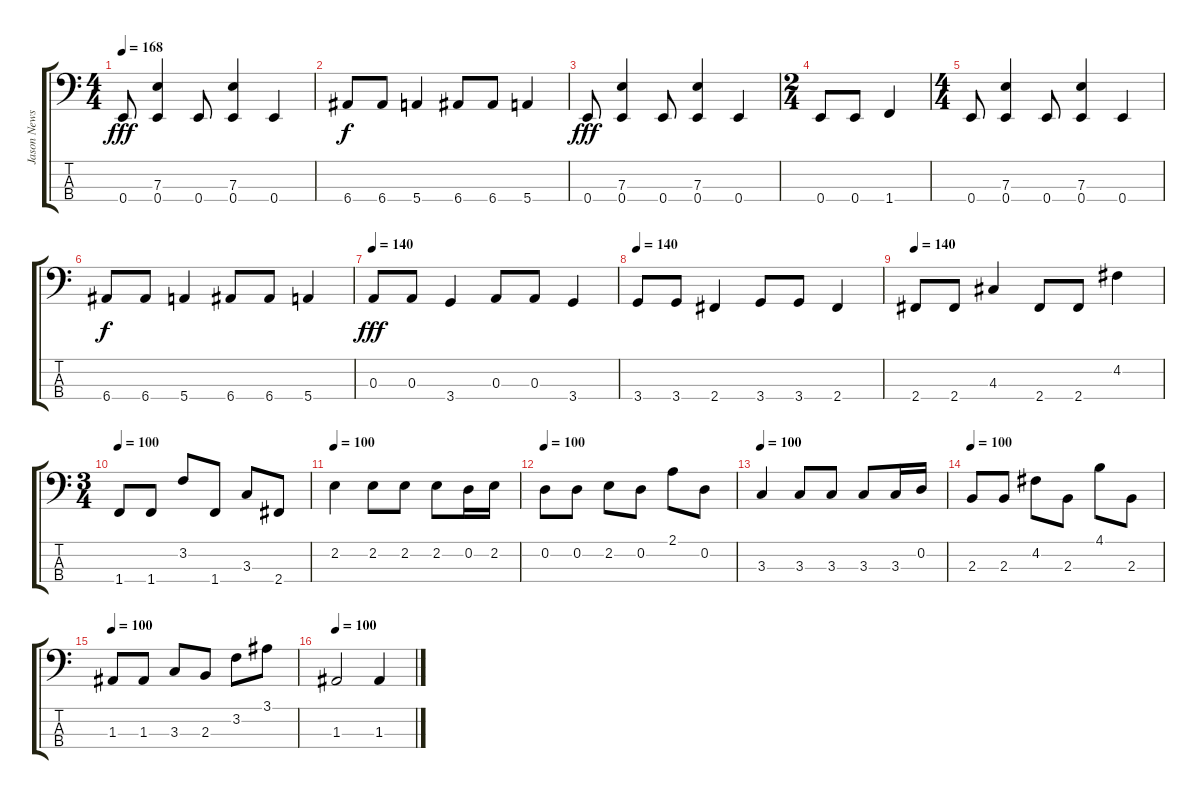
\track ("Jason Newsted/Cliff Burton Bass" "Jason News") {instrument electricbasspick}
\staff {score tabs}
\tuning (G2 D2 A1 E1) {hide}
\ts (4 4)
\tempo 168
\clef f4
\ks c
0.4.8{dy fff} (7.3 0.4).4 0.4.8 (7.3 0.4).4 0.4.4 |
6.4.8{dy f} 6.4.8 5.4.4 6.4.8 6.4.8 5.4.4 |
0.4.8{dy fff} (7.3 0.4).4 0.4.8 (7.3 0.4).4 0.4.4 |
\ts (2 4)
0.4.8 0.4.8 1.4.4 |
\ts (4 4)
0.4.8 (7.3 0.4).4 0.4.8 (7.3 0.4).4 0.4.4 |
6.4.8{dy f} 6.4.8 5.4.4 6.4.8 6.4.8 5.4.4 |
\tempo 140
0.3.8{dy fff} 0.3.8 3.4.4 0.3.8 0.3.8 3.4.4 |
\tempo 140
3.4.8 3.4.8 2.4.4 3.4.8 3.4.8 2.4.4 |
\tempo 140
2.4.8 2.4.8 4.3.4 2.4.8 2.4.8 4.2.4 |
\ts (3 4)
\tempo 100
1.4.8 1.4.8 3.2.8 1.4.8 3.3.8 2.4.8 |
\tempo 100
2.2.4 2.2.8 2.2.8 2.2.8 0.2.16 2.2.16 |
\tempo 100
0.2.8 0.2.8 2.2.8 0.2.8 2.1.8 0.2.8 |
\tempo 100
3.3.4 3.3.8 3.3.8 3.3.8 3.3.16 0.2.16 |
\tempo 100
2.3.8 2.3.8 4.2.8 2.3.8 4.1.8 2.3.8 |
\tempo 100
1.3.8 1.3.8 3.3.8 2.3.8 3.2.8 3.1.8 |
\tempo 100
1.3.2 1.3.4
